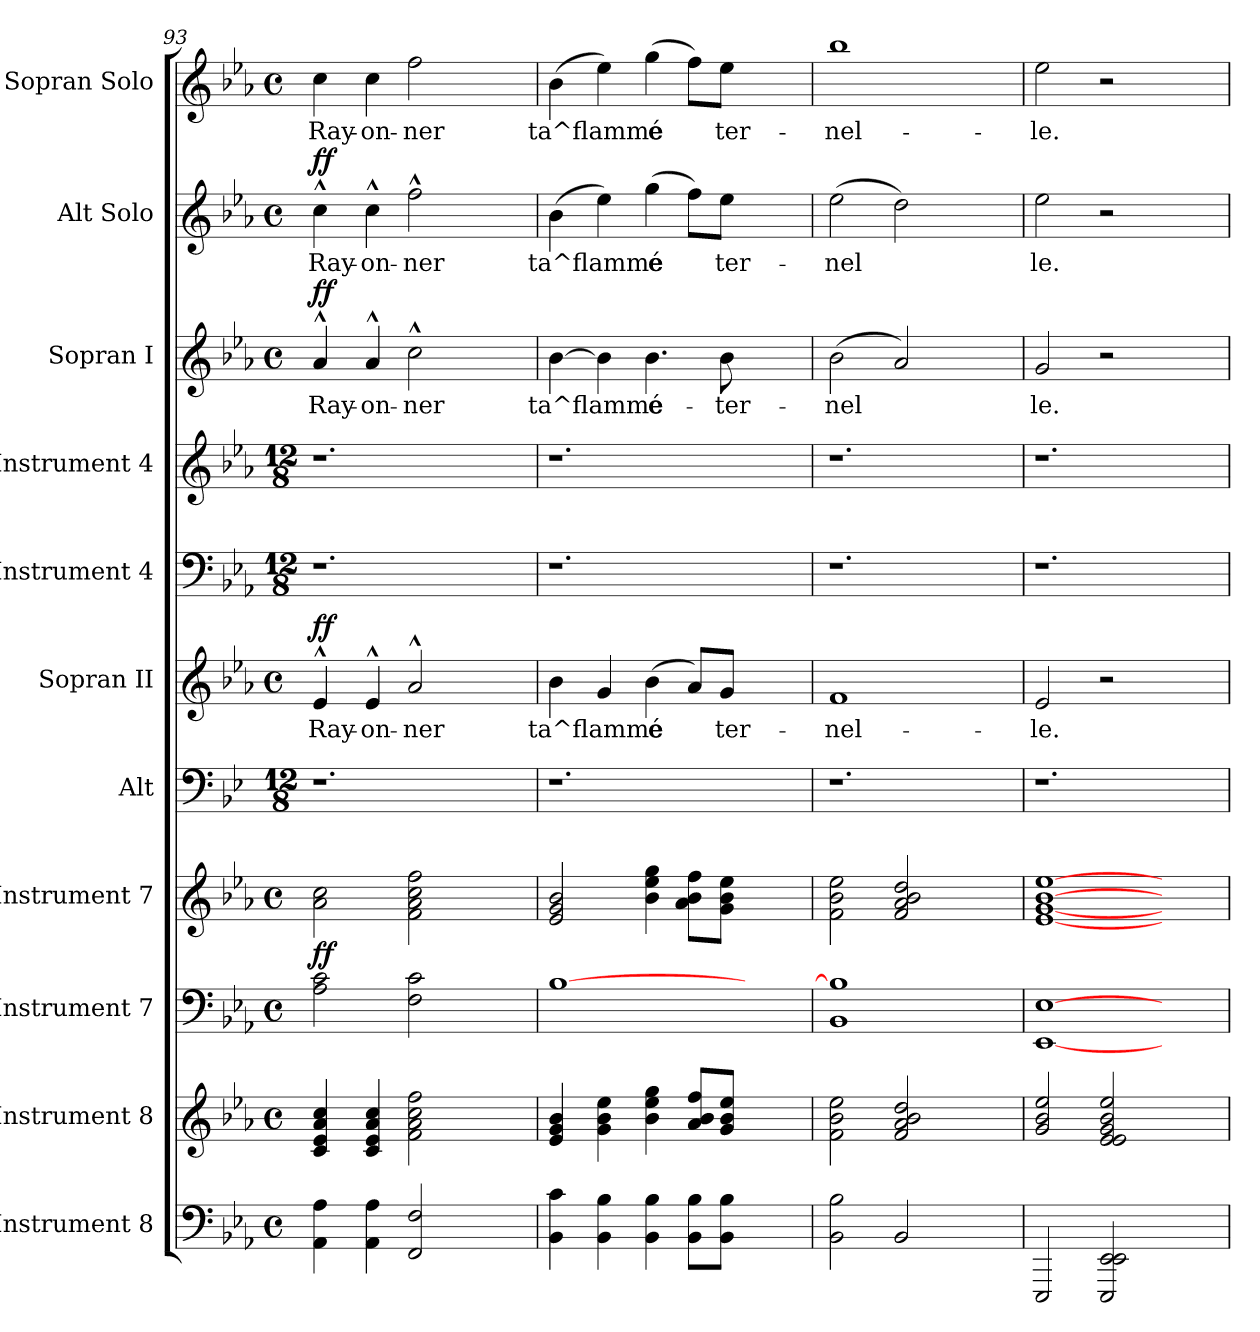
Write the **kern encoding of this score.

**kern	**kern	**kern	**dynam	**kern	**kern	**kern	**text	**dynam	**kern	**kern	**kern	**text	**dynam	**kern	**text	**dynam	**kern	**text
*part11	*part10	*part9	*part9	*part8	*part7	*part6	*part6	*part6	*part5	*part4	*part3	*part3	*part3	*part2	*part2	*part2	*part1	*part1
*staff11	*staff10	*staff9	*staff9	*staff8	*staff7	*staff6	*staff6	*staff6	*staff5	*staff4	*staff3	*staff3	*staff3	*staff2	*staff2	*staff2	*staff1	*staff1
*I"Instrument 8	*I"Instrument 8	*I"Instrument 7	*	*I"Instrument 7	*I"Alt	*I"Sopran II	*	*	*I"Instrument 4	*I"Instrument 4	*I"Sopran I	*	*	*I"Alt Solo	*	*	*I"Sopran Solo	*
*clefF4	*clefG2	*clefF4	*	*clefG2	*clefF4	*clefG2	*	*	*clefF4	*clefG2	*clefG2	*	*	*clefG2	*	*	*clefG2	*
*k[b-e-a-]	*k[b-e-a-]	*k[b-e-a-]	*	*k[b-e-a-]	*k[b-e-]	*k[b-e-a-]	*	*	*k[b-e-a-]	*k[b-e-a-]	*k[b-e-a-]	*	*	*k[b-e-a-]	*	*	*k[b-e-a-]	*
*E-:	*E-:	*E-:	*	*E-:	*B-:	*E-:	*	*	*E-:	*E-:	*E-:	*	*	*E-:	*	*	*E-:	*
*M4/4	*M4/4	*M4/4	*	*M4/4	*M12/8	*M4/4	*	*	*M12/8	*M12/8	*M4/4	*	*	*M4/4	*	*	*M4/4	*
*met(c)	*met(c)	*met(c)	*	*met(c)	*	*met(c)	*	*	*	*	*met(c)	*	*	*met(c)	*	*	*met(c)	*
=93	=93	=93	=93	=93	=93	=93	=93	=93	=93	=93	=93	=93	=93	=93	=93	=93	=93	=93
!	!	!	!LO:DY:a	!	!	!	!LO:LY:b:cj	!LO:DY:a	!	!	!	!LO:LY:b:cj	!LO:DY:a	!	!LO:LY:b:cj	!LO:DY:a	!	!LO:LY:b:cj
4AA-\ 4A-\	4cc/ 4a-/ 4e-/ 4c/	2A-\ 2c\	ff	2a-\ 2cc\	1.r	4e-^^>/	Ray-	ff	1.r	1.r	4a-^^>/	Ray-	ff	4cc^^>\	Ray-	ff	4cc\	Ray-
!	!	!	!	!	!	!	!LO:LY:b:cj	!	!	!	!	!LO:LY:b:cj	!	!	!LO:LY:b:cj	!	!	!LO:LY:b:cj
4AA-\ 4A-\	4cc/ 4e-/ 4c/ 4a-/	.	.	.	.	4e-^^>/	-on-	.	.	.	4a-^^>/	-on-	.	4cc^^>\	-on-	.	4cc\	-on-
!	!	!	!	!	!	!	!LO:LY:b:cj	!	!	!	!	!LO:LY:b:cj	!	!	!LO:LY:b:cj	!	!	!LO:LY:b:cj
2F/ 2FF/	2ff\ 2cc\ 2a-\ 2f\	2c\ 2F\	.	2ff\ 2cc\ 2a-\ 2f\	.	2a-^^>/	-ner	.	.	.	2cc^^>\	-ner	.	2ff^^>\	-ner	.	2ff\	-ner
2ryy	2ryy	2ryy	.	2ryy	.	2ryy	.	.	.	.	2ryy	.	.	2ryy	.	.	2ryy	.
=94	=94	=94	=94	=94	=94	=94	=94	=94	=94	=94	=94	=94	=94	=94	=94	=94	=94	=94
!	!	!	!	!	!	!	!LO:LY:b:cj	!	!	!	!	!LO:LY:b:cj	!	!	!LO:LY:b:cj	!	!	!LO:LY:b:cj
4BB-\ 4c\	4b-/ 4g/ 4e-/	[>1B-	.	2g/ 2e-/ 2b-/	1.r	4b-\	ta^flamme	.	1.r	1.r	[<4b-\	ta^flamme	.	(<4b-\	ta^flamme	.	(<4b-\	ta^flamme
!	!	!	!	!	!	!	!LO:LY:b:cj	!	!	!	!	!LO:LY:b:cj	!	!	!LO:LY:b:cj	!	!	!LO:LY:b:cj
4B-\ 4BB-\	4ee-\ 4b-\ 4g\	.	.	.	.	4g/	.	.	.	.	4b-\]	.	.	4ee-\)	.	.	4ee-\)	.
!	!	!	!	!	!	!	!LO:LY:b:cj	!	!	!	!	!LO:LY:b:cj	!	!	!LO:LY:b:cj	!	!	!LO:LY:b:cj
4BB-\ 4B-\	4gg\ 4ee-\ 4b-\	.	.	4gg\ 4b-\ 4ee-\	.	(>4b-\	é-	.	.	.	4.b-\	é-	.	(>4gg\	é-	.	(>4gg\	é-
!	!	!	!	!	!	!	!LO:LY:b:cj	!	!	!	!	!	!	!	!LO:LY:b:cj	!	!	!LO:LY:b:cj
8B-\ 8BB-\L	8ff/ 8a-/ 8b-/L	.	.	8b-\ 8a-\ 8ff\L	.	8a-/L)	--	.	.	.	.	.	.	8ff\L)	--	.	8ff\L)	--
!	!	!	!	!	!	!	!LO:LY:b:cj	!	!	!	!	!LO:LY:b:cj	!	!	!LO:LY:b:cj	!	!	!LO:LY:b:cj
8B-\ 8BB-\J	8ee-/ 8b-/ 8g/J	.	.	8b-\ 8g\ 8ee-\J	.	8g/J	-ter-	.	.	.	8b-\	-ter-	.	8ee-\J	-ter-	.	8ee-\J	-ter-
2ryy	2ryy	2ryy	.	2ryy	.	2ryy	.	.	.	.	2ryy	.	.	2ryy	.	.	2ryy	.
=95	=95	=95	=95	=95	=95	=95	=95	=95	=95	=95	=95	=95	=95	=95	=95	=95	=95	=95
!	!	!	!	!	!	!	!LO:LY:b:cj	!	!	!	!	!LO:LY:b:cj	!	!	!LO:LY:b:cj	!	!	!LO:LY:b:cj
2B-\ 2BB-\	2b-\ 2f\ 2ee-\	1B-] 1BB-	.	2b-\ 2f\ 2ee-\	1.r	1f	-nel-	.	1.r	1.r	(>2b-\	-nel-	.	(>2ee-\	-nel-	.	1bb-	-nel-
!	!	!	!	!	!	!	!	!	!	!	!	!LO:LY:b:cj	!	!	!LO:LY:b:cj	!	!	!
2BB-/	2dd/ 2a-/ 2f/ 2b-/	.	.	2dd/ 2a-/ 2f/ 2b-/	.	.	.	.	.	.	2a-/)	--	.	2dd\)	--	.	.	.
2ryy	2ryy	2ryy	.	2ryy	.	2ryy	.	.	.	.	2ryy	.	.	2ryy	.	.	2ryy	.
=96	=96	=96	=96	=96	=96	=96	=96	=96	=96	=96	=96	=96	=96	=96	=96	=96	=96	=96
!	!	!	!	!	!	!	!LO:LY:b:cj	!	!	!	!	!LO:LY:b:cj	!	!	!LO:LY:b:cj	!	!	!LO:LY:b:cj
2EEE-/	2b-/ 2g/ 2ee-/	[>1E- [<1EE-	.	[>1b- [<1g [<1e- [>1ee-	1.r	2e-/	-le.	.	1.r	1.r	2g/	-le.	.	2ee-\	-le.	.	2ee-\	-le.
2EE-/ 2EEE-/ 2EE-/	2ee-/ 2b-/ 2g/ 2e-/ 2e-/	.	.	.	.	2r	.	.	.	.	2r	.	.	2r	.	.	2r	.
2ryy	2ryy	2ryy	.	2ryy	.	2ryy	.	.	.	.	2ryy	.	.	2ryy	.	.	2ryy	.
=	=	=	=	=	=	=	=	=	=	=	=	=	=	=	=	=	=	=
*-	*-	*-	*-	*-	*-	*-	*-	*-	*-	*-	*-	*-	*-	*-	*-	*-	*-	*-
